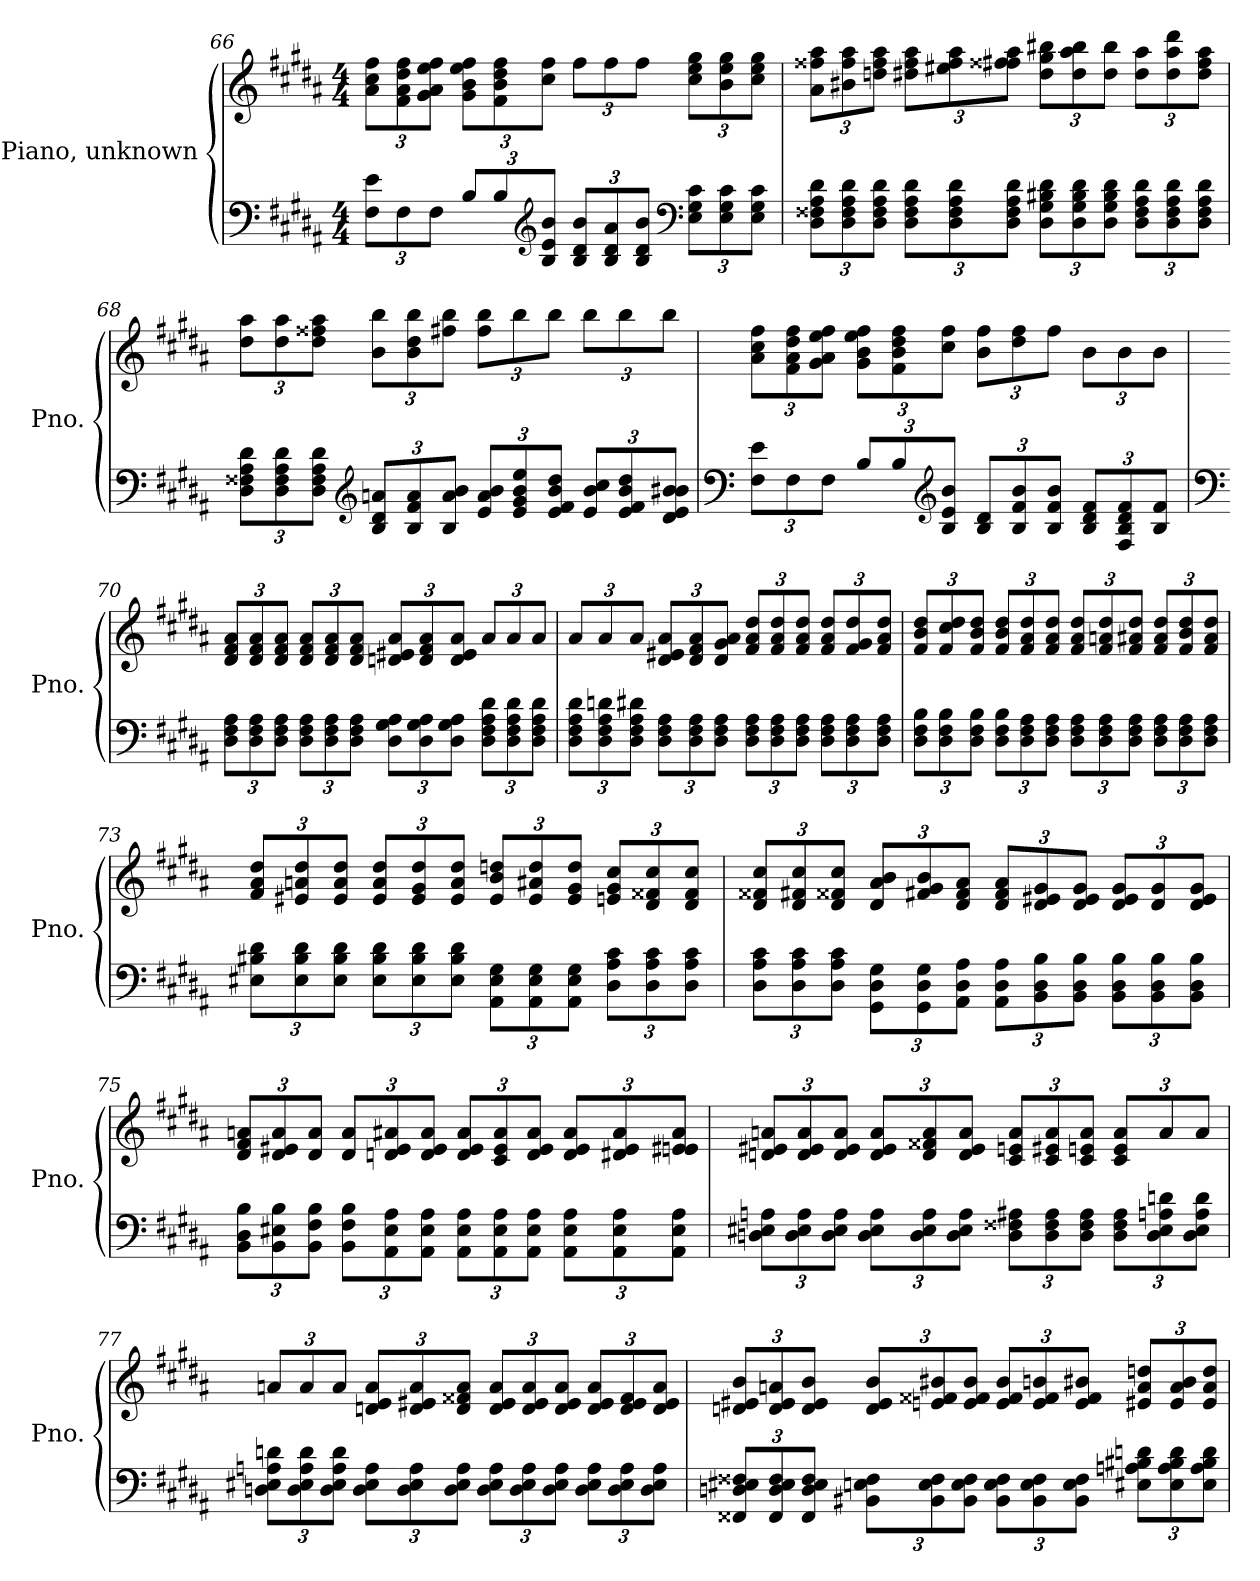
**kern	**kern
*part1	*part1
*staff2	*staff1
*I"Piano, unknown	*
*I'Pno.	*
*clefF4	*clefG2
*k[f#c#g#d#a#]	*k[f#c#g#d#a#]
*M4/4	*M4/4
*Xbrackettup	*Xbrackettup
=66	=66
12F#\ 12e\L	12a#\ 12cc#\ 12ff#\L
12F#\	12f#\ 12a#\ 12dd#\ 12ff#\
12F#\J	12g#\ 12a#\ 12ee\ 12ff#\J
12B/L	12g#\ 12b\ 12ee\ 12ff#\L
12B/	12f#\ 12b\ 12dd#\ 12ff#\
*clefG2	*
12B/ 12e/ 12b/J	12cc#\ 12ff#\J
12B/ 12d#/ 12b/L	12ff#\L
12B/ 12d#/ 12a#/	12ff#\
12B/ 12d#/ 12b/J	12ff#\J
*clefF4	*
12E\ 12G#\ 12c#\L	12cc#\ 12ee\ 12gg#\L
12E\ 12G#\ 12c#\	12b\ 12ee\ 12gg#\
12E\ 12G#\ 12c#\J	12cc#\ 12ee\ 12gg#\J
!!LO:LB:g=z
=67	=67
12D#\ 12F##X\ 12A#\ 12d#\L	12a#\ 12ff##X\ 12aa#\L
12D#\ 12F##\ 12A#\ 12d#\	12b#X\ 12ff##\ 12aa#\
12D#\ 12F##\ 12A#\ 12d#\J	12ddn\ 12ff##\ 12aa#\J
12D#\ 12F##\ 12A#\ 12d#\L	12dd#X\ 12ff##\ 12aa#\L
12D#\ 12F##\ 12A#\ 12d#\	12ee#X\ 12ff##\ 12aa#\
12D#\ 12F##\ 12A#\ 12d#\J	12ff#X\ 12ff##X\ 12aa#\J
12D#\ 12G#\ 12B#X\ 12d#\L	12dd#\ 12gg#\ 12bb#X\L
12D#\ 12G#\ 12B#\ 12d#\	12dd#\ 12aa#\ 12bb#\
12D#\ 12G#\ 12B#\ 12d#\J	12dd#\ 12bb#\J
12D#\ 12F##\ 12A#\ 12d#\L	12dd#\ 12aa#\L
12D#\ 12F##\ 12A#\ 12d#\	12dd#\ 12aa#\ 12ddd#\
12D#\ 12F##\ 12A#\ 12d#\J	12dd#\ 12ff##\ 12aa#\J
!!LO:LB:g=z
=68	=68
12D#\ 12F##X\ 12A#\ 12d#\L	12dd#\ 12aa#\L
12D#\ 12F##\ 12A#\ 12d#\	12dd#\ 12aa#\
12D#\ 12F##\ 12A#\ 12d#\J	12dd#\ 12ff##X\ 12aa#\J
*clefG2	*
12B/ 12d#/ 12an/L	12b\ 12bb\L
12B/ 12f#/ 12a/	12b\ 12dd#\ 12bb\
12B/ 12a/ 12b/J	12ff#X\ 12bb\J
12e/ 12a/ 12b/L	12ff#\ 12bb\L
12e/ 12g#/ 12b/ 12ee/	12bb\
12e/ 12f#/ 12b/ 12dd#/J	12bb\J
12e/ 12b/ 12cc#/L	12bb\L
12e/ 12f#/ 12b/ 12dd#/	12bb\
12d#/ 12e/ 12b/ 12b#X/J	12bb\J
=69	=69
*clefF4	*
12F#\ 12e\L	12a#\ 12cc#\ 12ff#\L
12F#\	12f#\ 12a#\ 12dd#\ 12ff#\
12F#\J	12g#\ 12a#\ 12ee\ 12ff#\J
12B/L	12g#\ 12b\ 12ee\ 12ff#\L
12B/	12f#\ 12b\ 12dd#\ 12ff#\
*clefG2	*
12B/ 12e/ 12b/J	12cc#\ 12ff#\J
12B/ 12d#/L	12b\ 12ff#\L
12B/ 12f#/ 12b/	12dd#\ 12ff#\
12B/ 12f#/ 12b/J	12ff#\J
12B/ 12d#/ 12f#/L	12b\L
12F#/ 12B/ 12d#/ 12f#/	12b\
12B/ 12f#/J	12b\J
!!LO:LB:g=z
=70	=70
*clefF4	*
12D#\ 12F#\ 12A#\L	12d#/ 12f#/ 12a#/L
12D#\ 12F#\ 12A#\	12d#/ 12f#/ 12a#/
12D#\ 12F#\ 12A#\J	12d#/ 12f#/ 12a#/J
12D#\ 12F#\ 12A#\L	12d#/ 12f#/ 12a#/L
12D#\ 12F#\ 12A#\	12d#/ 12f#/ 12a#/
12D#\ 12F#\ 12A#\J	12d#/ 12f#/ 12a#/J
12D#\ 12G#\ 12A#\L	12dn/ 12e#X/ 12a#/L
12D#\ 12G#\ 12A#\	12d/ 12f#/ 12a#/
12D#\ 12G#\ 12A#\J	12d/ 12e#/ 12a#/J
12D#\ 12F#\ 12A#\ 12d#\L	12a#/L
12D#\ 12F#\ 12A#\ 12d#\	12a#/
12D#\ 12F#\ 12A#\ 12d#\J	12a#/J
=71	=71
12D#\ 12F#\ 12A#\ 12d#\L	12a#/L
12D#\ 12F#\ 12A#\ 12dn\	12a#/
12D#\ 12F#\ 12A#\ 12d#X\J	12a#/J
12D#\ 12F#\ 12A#\L	12d#/ 12e#X/ 12a#/L
12D#\ 12F#\ 12A#\	12d#/ 12f#/ 12a#/
12D#\ 12F#\ 12A#\J	12d#/ 12g#/ 12a#/J
12D#\ 12F#\ 12A#\L	12f#/ 12a#/ 12dd#/L
12D#\ 12F#\ 12A#\	12f#/ 12a#/ 12dd#/
12D#\ 12F#\ 12A#\J	12f#/ 12a#/ 12dd#/J
12D#\ 12F#\ 12A#\L	12f#/ 12a#/ 12dd#/L
12D#\ 12F#\ 12A#\	12f#/ 12g#/ 12dd#/
12D#\ 12F#\ 12A#\J	12f#/ 12a#/ 12dd#/J
!!LO:PB:g=z
=72	=72
12D#\ 12F#\ 12B\L	12f#/ 12b/ 12dd#/L
12D#\ 12F#\ 12B\	12f#/ 12cc#/ 12dd#/
12D#\ 12F#\ 12B\J	12f#/ 12b/ 12dd#/J
12D#\ 12F#\ 12B\L	12f#/ 12b/ 12dd#/L
12D#\ 12F#\ 12A#\	12f#/ 12a#/ 12dd#/
12D#\ 12F#\ 12A#\J	12f#/ 12a#/ 12dd#/J
12D#\ 12F#\ 12A#\L	12f#/ 12a#/ 12dd#/L
12D#\ 12F#\ 12A#\	12f#/ 12an/ 12dd#/
12D#\ 12F#\ 12A#\J	12f#/ 12a#X/ 12dd#/J
12D#\ 12F#\ 12A#\L	12f#/ 12a#/ 12dd#/L
12D#\ 12F#\ 12A#\	12f#/ 12b/ 12dd#/
12D#\ 12F#\ 12A#\J	12f#/ 12a#/ 12dd#/J
=73	=73
12E#X\ 12B#X\ 12d#\L	12f#/ 12a#/ 12dd#/L
12E#\ 12B#\ 12d#\	12e#X/ 12an/ 12dd#/
12E#\ 12B#\ 12d#\J	12e#/ 12a/ 12dd#/J
12E#\ 12B#\ 12d#\L	12e#/ 12a/ 12dd#/L
12E#\ 12B#\ 12d#\	12e#/ 12g#/ 12dd#/
12E#\ 12B#\ 12d#\J	12e#/ 12a/ 12dd#/J
12AA#\ 12E#\ 12G#\L	12e#/ 12b/ 12ddn/L
12AA#\ 12E#\ 12G#\	12e#/ 12a#X/ 12dd/
12AA#\ 12E#\ 12G#\J	12e#/ 12g#/ 12dd/J
12D#\ 12A#\ 12c#\L	12en/ 12g#/ 12cc#/L
12D#\ 12A#\ 12c#\	12d#/ 12f##X/ 12cc#/
12D#\ 12A#\ 12c#\J	12d#/ 12f##/ 12cc#/J
!!LO:LB:g=z
=74	=74
12D#\ 12A#\ 12c#\L	12d#/ 12f##X/ 12cc#/L
12D#\ 12A#\ 12c#\	12d#/ 12f#X/ 12cc#/
12D#\ 12A#\ 12c#\J	12d#/ 12f##X/ 12cc#/J
12GG#\ 12D#\ 12G#\L	12d#/ 12a#/ 12b/L
12GG#\ 12D#\ 12G#\	12f#X/ 12g#/ 12b/
12AA#\ 12D#\ 12A#\J	12d#/ 12f#/ 12a#/J
12AA#\ 12D#\ 12A#\L	12d#/ 12f#/ 12a#/L
12BB\ 12D#\ 12B\	12d#/ 12e#X/ 12g#/
12BB\ 12D#\ 12B\J	12d#/ 12e#/ 12g#/J
12BB\ 12D#\ 12B\L	12d#/ 12e#/ 12g#/L
12BB\ 12D#\ 12B\	12d#/ 12g#/
12BB\ 12D#\ 12B\J	12d#/ 12e#/ 12g#/J
=75	=75
12BB\ 12D#\ 12B\L	12d#/ 12f#/ 12an/L
12BB\ 12E#X\ 12B\	12d#/ 12e#X/ 12a/
12BB\ 12F#\ 12B\J	12d#/ 12a/J
12BB\ 12F#\ 12B\L	12d#/ 12a/L
12AA#\ 12E#\ 12A#\	12dn/ 12e#/ 12a#X/
12AA#\ 12E#\ 12A#\J	12d/ 12e#/ 12a#/J
12AA#\ 12E#\ 12A#\L	12d/ 12e#/ 12a#/L
12AA#\ 12E#\ 12A#\	12c#/ 12e#/ 12a#/
12AA#\ 12E#\ 12A#\J	12d/ 12e#/ 12a#/J
12AA#\ 12E#\ 12A#\L	12d/ 12e#/ 12a#/L
12AA#\ 12E#\ 12A#\	12d#X/ 12e#/ 12a#/
12AA#\ 12E#\ 12A#\J	12en/ 12e#X/ 12a#/J
!!LO:LB:g=z
=76	=76
12Dn\ 12E#X\ 12An\L	12dn/ 12e#X/ 12an/L
12D\ 12E#\ 12A\	12d/ 12e#/ 12a/
12D\ 12E#\ 12A\J	12d/ 12e#/ 12a/J
12D\ 12E#\ 12A\L	12d/ 12e#/ 12a/L
12D\ 12E#\ 12A\	12d/ 12f##X/ 12a/
12D\ 12E#\ 12A\J	12d/ 12e#/ 12a/J
12D\ 12F##X\ 12A#X\L	12c#/ 12en/ 12a/L
12D\ 12F##\ 12A#\	12c#/ 12e#X/ 12a/
12D\ 12F##\ 12A#\J	12c#/ 12en/ 12a/J
12D\ 12F##\ 12A#\L	12c#/ 12e/ 12a/L
12D\ 12E#\ 12An\ 12dn\	12a/
12D\ 12E#\ 12A\ 12d\J	12a/J
!!LO:LB:g=z
=77	=77
12Dn\ 12E#X\ 12An\ 12dn\L	12an/L
12D\ 12E#\ 12A\ 12d\	12a/
12D\ 12E#\ 12A\ 12d\J	12a/J
12D\ 12E#\ 12A\L	12dn/ 12e/ 12a/L
12D\ 12E#\ 12A\	12d/ 12e#X/ 12a/
12D\ 12E#\ 12A\J	12d/ 12f##X/ 12a/J
12D\ 12E#\ 12A\L	12d/ 12e#/ 12a/L
12D\ 12E#\ 12A\	12d/ 12e#/ 12a/
12D\ 12E#\ 12A\J	12d/ 12e#/ 12a/J
12D\ 12E#\ 12A\L	12d/ 12e#/ 12a/L
12D\ 12E#\ 12A\	12d/ 12e#/ 12f##/
12D\ 12E#\ 12A\J	12d/ 12e#/ 12a/J
!!LO:LB:g=z
=78	=78
12FF##X/ 12Dn/ 12E#X/ 12F##X/L	12dn/ 12e#X/ 12b/L
12FF##/ 12D/ 12E#/ 12F##/	12d/ 12e#/ 12an/
12FF##/ 12D/ 12E#/ 12F##/J	12d/ 12e#/ 12b/J
12BB#X\ 12En\ 12F##\L	12d/ 12e#/ 12b/L
12BB#\ 12E\ 12F##\	12en/ 12f##X/ 12b#X/
12BB#\ 12E\ 12F##\J	12e/ 12f##/ 12b#/J
12BB#\ 12E\ 12F##\L	12e/ 12f##/ 12b#/L
12BB#\ 12E\ 12F##\	12e/ 12f##/ 12bn/
12BB#\ 12E\ 12F##\J	12e/ 12f##/ 12b#X/J
12E#X\ 12An\ 12B#X\ 12dn\L	12e#X/ 12a/ 12ddn/L
12E#\ 12A\ 12B#\ 12d\	12e#/ 12a/ 12b#/
12E#\ 12A\ 12B#\ 12d\J	12e#/ 12a/ 12dd/J
=	=
*-	*-
